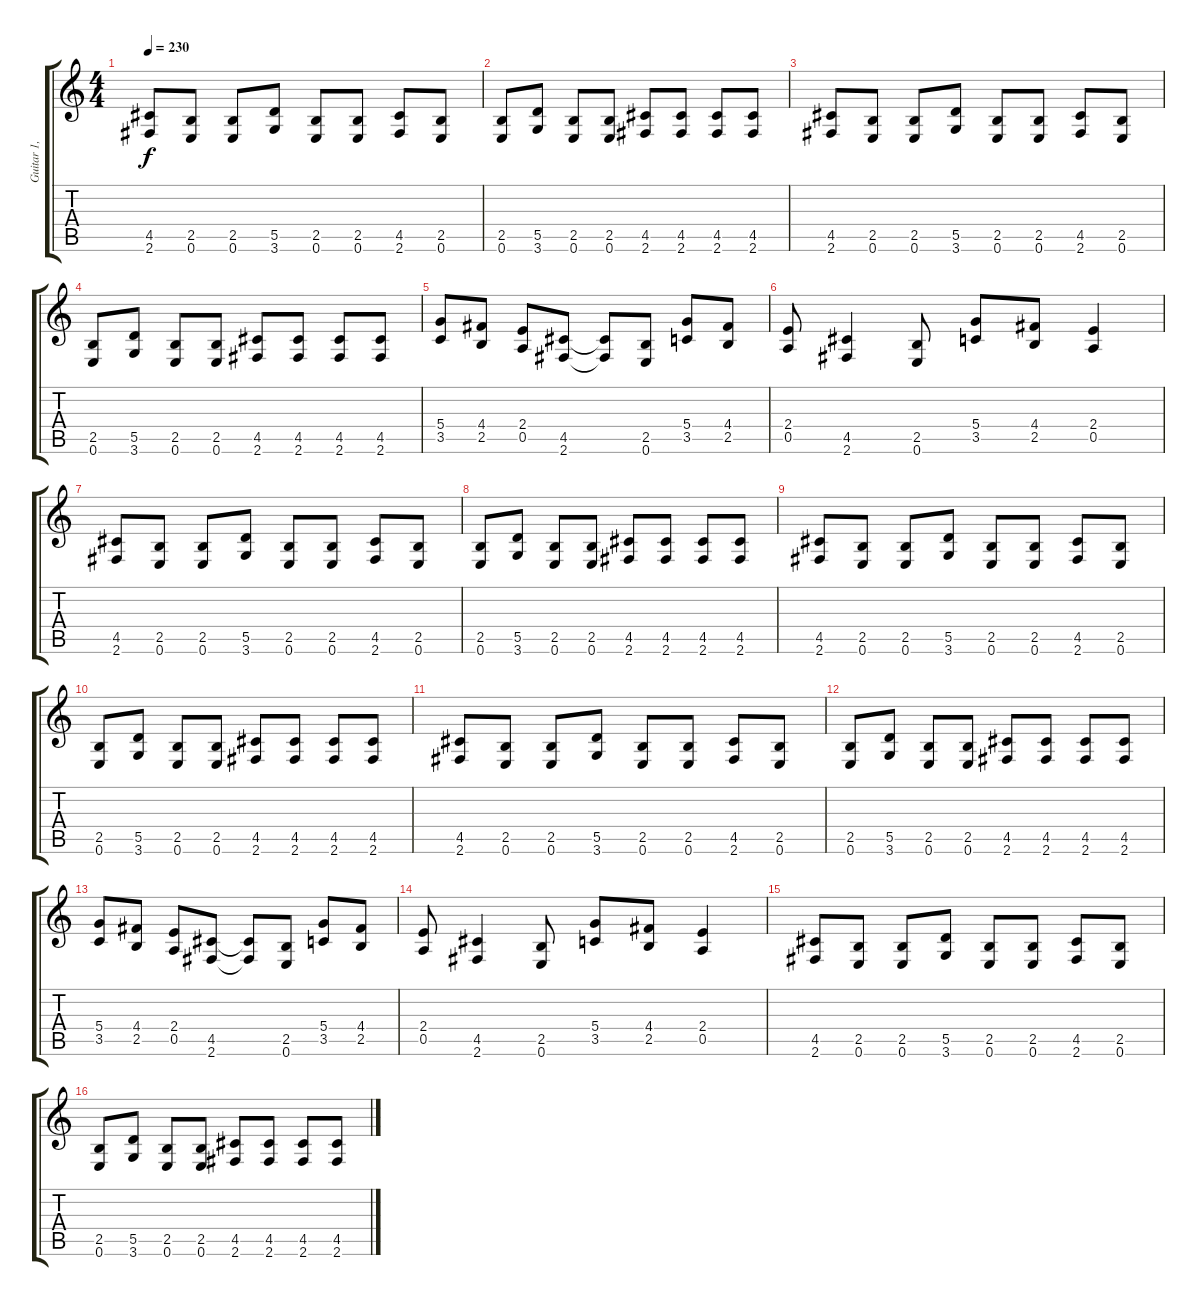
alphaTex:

\track ("Guitar 1, Dime" "Guitar 1, ") {instrument overdrivenguitar}
\staff {score tabs}
\tuning (E4 B3 G3 D3 A2 E2) {hide}
\ts (4 4)
\tempo 230
\clef g2
\ks c
(4.5 2.6).8{dy f} (2.5 0.6).8 (2.5 0.6).8 (5.5 3.6).8 (2.5 0.6).8 (2.5 0.6).8 (4.5 2.6).8 (2.5 0.6).8 |
(2.5 0.6).8 (5.5 3.6).8 (2.5 0.6).8 (2.5 0.6).8 (4.5 2.6).8 (4.5 2.6).8 (4.5 2.6).8 (4.5 2.6).8 |
(4.5 2.6).8 (2.5 0.6).8 (2.5 0.6).8 (5.5 3.6).8 (2.5 0.6).8 (2.5 0.6).8 (4.5 2.6).8 (2.5 0.6).8 |
(2.5 0.6).8 (5.5 3.6).8 (2.5 0.6).8 (2.5 0.6).8 (4.5 2.6).8 (4.5 2.6).8 (4.5 2.6).8 (4.5 2.6).8 |
(5.4 3.5).8 (4.4 2.5).8 (2.4 0.5).8 (4.5 2.6).8 (4.5{t} 2.6{t}).8 (2.5 0.6).8 (5.4 3.5).8 (4.4 2.5).8 |
(2.4 0.5).8 (4.5 2.6).4 (2.5 0.6).8 (5.4 3.5).8 (4.4 2.5).8 (2.4 0.5).4 |
(4.5 2.6).8 (2.5 0.6).8 (2.5 0.6).8 (5.5 3.6).8 (2.5 0.6).8 (2.5 0.6).8 (4.5 2.6).8 (2.5 0.6).8 |
(2.5 0.6).8 (5.5 3.6).8 (2.5 0.6).8 (2.5 0.6).8 (4.5 2.6).8 (4.5 2.6).8 (4.5 2.6).8 (4.5 2.6).8 |
(4.5 2.6).8 (2.5 0.6).8 (2.5 0.6).8 (5.5 3.6).8 (2.5 0.6).8 (2.5 0.6).8 (4.5 2.6).8 (2.5 0.6).8 |
(2.5 0.6).8 (5.5 3.6).8 (2.5 0.6).8 (2.5 0.6).8 (4.5 2.6).8 (4.5 2.6).8 (4.5 2.6).8 (4.5 2.6).8 |
(4.5 2.6).8 (2.5 0.6).8 (2.5 0.6).8 (5.5 3.6).8 (2.5 0.6).8 (2.5 0.6).8 (4.5 2.6).8 (2.5 0.6).8 |
(2.5 0.6).8 (5.5 3.6).8 (2.5 0.6).8 (2.5 0.6).8 (4.5 2.6).8 (4.5 2.6).8 (4.5 2.6).8 (4.5 2.6).8 |
(5.4 3.5).8 (4.4 2.5).8 (2.4 0.5).8 (4.5 2.6).8 (4.5{t} 2.6{t}).8 (2.5 0.6).8 (5.4 3.5).8 (4.4 2.5).8 |
(2.4 0.5).8 (4.5 2.6).4 (2.5 0.6).8 (5.4 3.5).8 (4.4 2.5).8 (2.4 0.5).4 |
(4.5 2.6).8 (2.5 0.6).8 (2.5 0.6).8 (5.5 3.6).8 (2.5 0.6).8 (2.5 0.6).8 (4.5 2.6).8 (2.5 0.6).8 |
(2.5 0.6).8 (5.5 3.6).8 (2.5 0.6).8 (2.5 0.6).8 (4.5 2.6).8 (4.5 2.6).8 (4.5 2.6).8 (4.5 2.6).8
